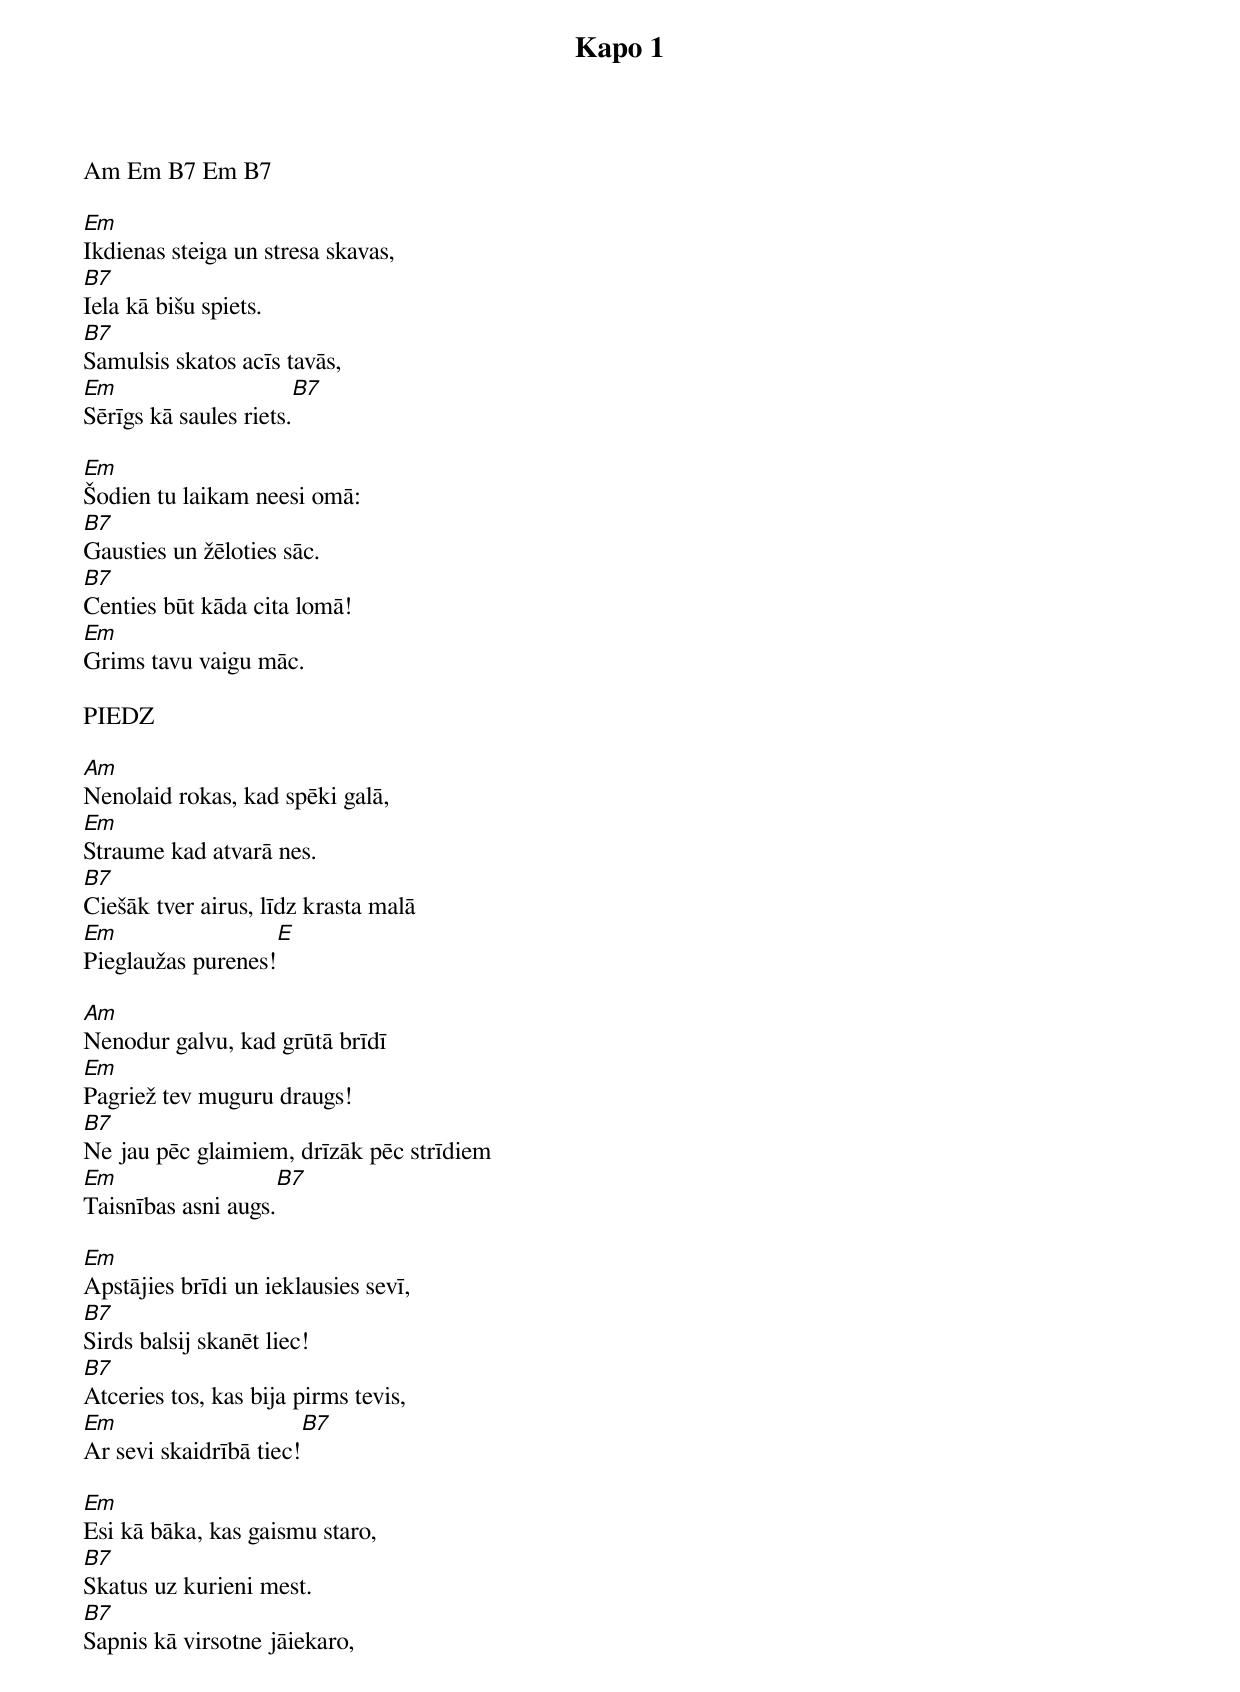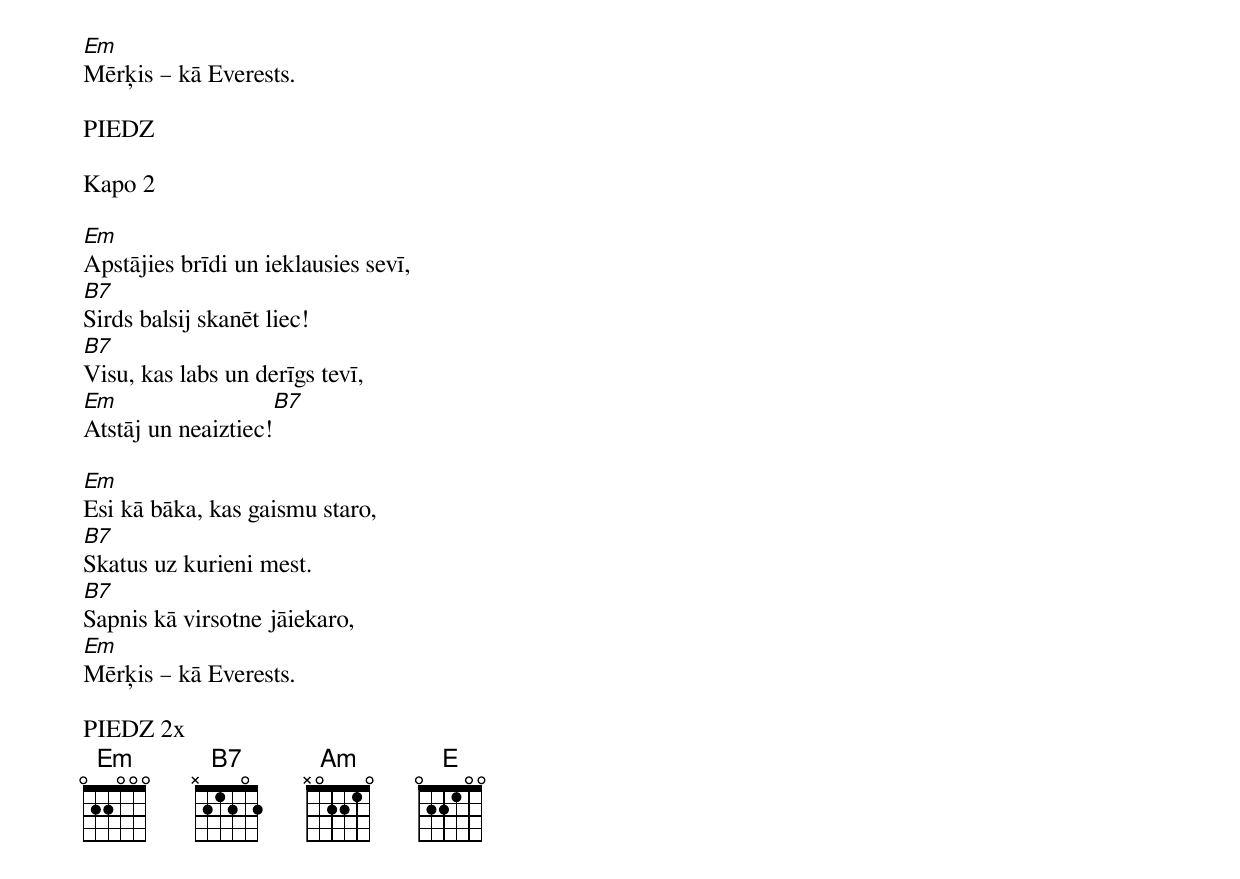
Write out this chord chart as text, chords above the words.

Kapo 1

Am Em B7 Em B7

Em
Ikdienas steiga un stresa skavas,
B7
Iela kā bišu spiets.
B7
Samulsis skatos acīs tavās,
Em			B7
Sērīgs kā saules riets.

Em
Šodien tu laikam neesi omā:
B7
Gausties un žēloties sāc.
B7
Centies būt kāda cita lomā!
Em
Grims tavu vaigu māc.

PIEDZ

Am
Nenolaid rokas, kad spēki galā,
Em
Straume kad atvarā nes.
B7
Ciešāk tver airus, līdz krasta malā
Em			E
Pieglaužas purenes!

Am
Nenodur galvu, kad grūtā brīdī
Em
Pagriež tev muguru draugs!
B7
Ne jau pēc glaimiem, drīzāk pēc strīdiem
Em			B7
Taisnības asni augs.

Em
Apstājies brīdi un ieklausies sevī,
B7
Sirds balsij skanēt liec!
B7
Atceries tos, kas bija pirms tevis,
Em			B7
Ar sevi skaidrībā tiec!

Em
Esi kā bāka, kas gaismu staro,
B7
Skatus uz kurieni mest.
B7
Sapnis kā virsotne jāiekaro,
Em
Mērķis – kā Everests.

PIEDZ

Kapo 2

Em
Apstājies brīdi un ieklausies sevī,
B7
Sirds balsij skanēt liec!
B7
Visu, kas labs un derīgs tevī,
Em			B7
Atstāj un neaiztiec!

Em
Esi kā bāka, kas gaismu staro,
B7
Skatus uz kurieni mest.
B7
Sapnis kā virsotne jāiekaro,
Em
Mērķis – kā Everests.

PIEDZ 2x
